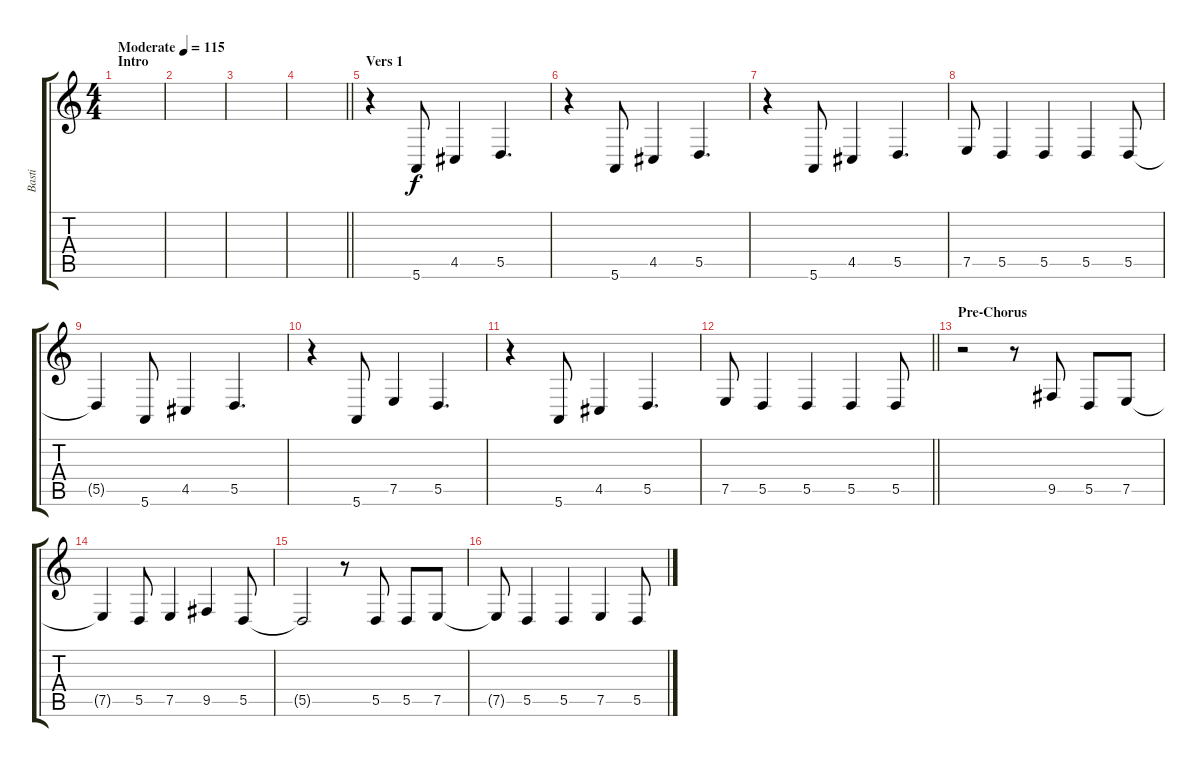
\track ("Basti" "Basti") {instrument tenorsax}
\staff {score tabs}
\tuning (E4 B3 G3 D3 A2 E2) {hide}
\ts (4 4)
\section ("" "Intro")
\tempo (115 "Moderate")
\clef g2
\ks c
|
|
|
\barLineRight lightlight
|
\section ("" "Vers 1")
r.4 5.6.8 4.5.4 5.5.4{d} |
r.4 5.6.8 4.5.4 5.5.4{d} |
r.4 5.6.8 4.5.4 5.5.4{d} |
7.5.8 5.5.4 5.5.4 5.5.4 5.5.8 |
5.5{t}.4 5.6.8 4.5.4 5.5.4{d} |
r.4 5.6.8 7.5.4 5.5.4{d} |
r.4 5.6.8 4.5.4 5.5.4{d} |
\barLineRight lightlight
7.5.8 5.5.4 5.5.4 5.5.4 5.5.8 |
\section ("" "Pre-Chorus")
r.2 r.8 9.5.8 5.5.8 7.5.8 |
7.5{t}.4 5.5.8 7.5.4 9.5.4 5.5.8 |
5.5{t}.2 r.8 5.5.8 5.5.8 7.5.8 |
7.5{t}.8 5.5.4 5.5.4 7.5.4 5.5.8
